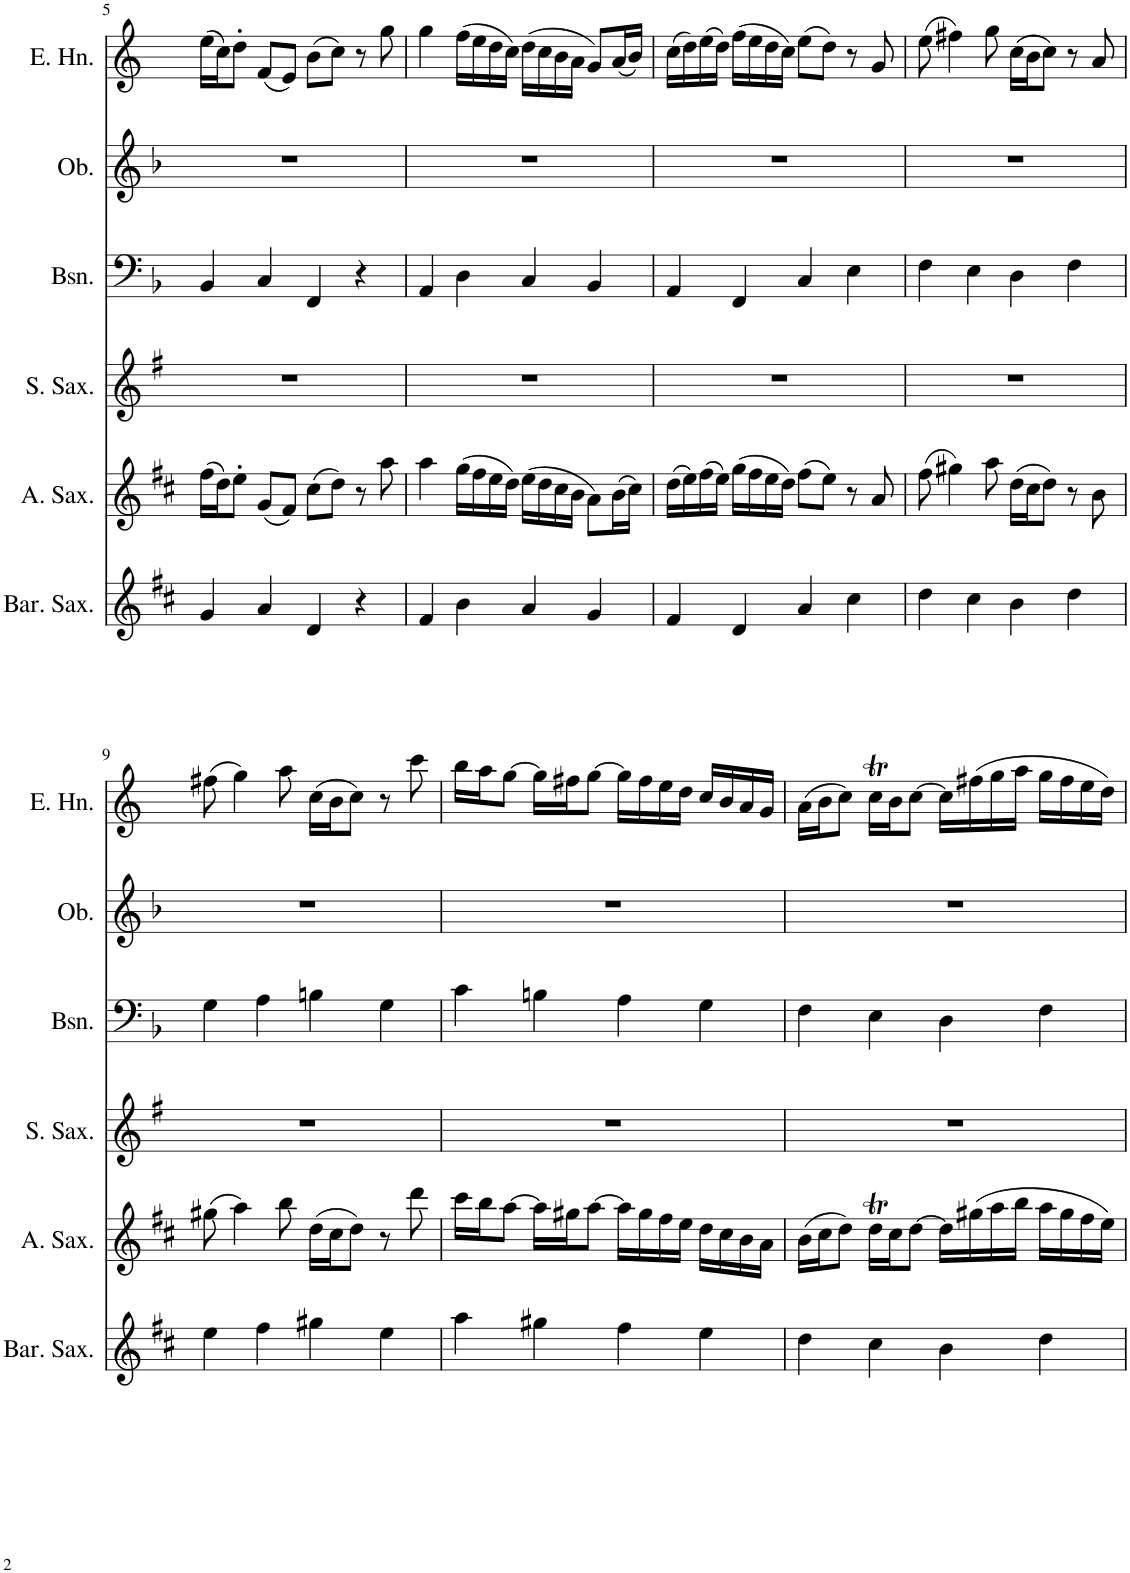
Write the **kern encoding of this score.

**kern	**kern	**kern	**kern	**kern	**kern
*part6	*part5	*part4	*part3	*part2	*part1
*staff6	*staff5	*staff4	*staff3	*staff2	*staff1
*I"Baritone Saxophone	*I"Alto Saxophone	*I"Soprano Saxophone	*I"Bassoon	*I"Oboe	*I"English Horn
*I'Bar. Sax.	*I'A. Sax.	*I'S. Sax.	*I'Bsn.	*I'Ob.	*I'E. Hn.
!!LO:PB:g=z
*clefG2	*clefG2	*clefG2	*clefF4	*clefG2	*clefG2
*Trd12c21	*Trd5c9	*Trd1c2	*	*	*Trd4c7
*k[f#c#]	*k[f#c#]	*k[f#]	*k[b-]	*k[b-]	*k[]
*M4/4	*M4/4	*M4/4	*M4/4	*M4/4	*M4/4
*met(c)	*met(c)	*met(c)	*met(c)	*met(c)	*met(c)
=5	=5	=5	=5	=5	=5
4g/	(16ff#\LL	1r	4BB-/	1r	(16ee\LL
.	16dd\J)	.	.	.	16cc\J)
.	8ee'\J	.	.	.	8dd'\J
4a/	(8g/L	.	4C/	.	(8f/L
.	8f#/J)	.	.	.	8e/J)
4d/	(8cc#\L	.	4FF/	.	(8b\L
.	8dd\J)	.	.	.	8cc\J)
4r	8r	.	4r	.	8r
.	8aa\	.	.	.	8gg\
=6	=6	=6	=6	=6	=6
4f#/	4aa\	1r	4AA/	1r	4gg\
4b\	(16gg\LL	.	4D\	.	(16ff\LL
.	16ff#\	.	.	.	16ee\
.	16ee\	.	.	.	16dd\
.	16dd\JJ)	.	.	.	16cc\JJ)
4a/	(16ee\LL	.	4C/	.	(16dd\LL
.	16dd\	.	.	.	16cc\
.	16cc#\	.	.	.	16b\
.	16b\JJ	.	.	.	16a\JJ
4g/	8a\L)	.	4BB-/	.	8g/L)
.	(16b\L	.	.	.	(16a/L
.	16cc#\JJ)	.	.	.	16b/JJ)
=7	=7	=7	=7	=7	=7
4f#/	(16dd\LL	1r	4AA/	1r	(16cc\LL
.	16ee\)	.	.	.	16dd\)
.	(16ff#\	.	.	.	(16ee\
.	16ee\JJ)	.	.	.	16dd\JJ)
4d/	(16gg\LL	.	4FF/	.	(16ff\LL
.	16ff#\	.	.	.	16ee\
.	16ee\	.	.	.	16dd\
.	16dd\JJ)	.	.	.	16cc\JJ)
4a/	(8ff#\L	.	4C/	.	(8ee\L
.	8ee\J)	.	.	.	8dd\J)
4cc#\	8r	.	4E\	.	8r
.	8a/	.	.	.	8g/
=8	=8	=8	=8	=8	=8
4dd\	(8ff#\	1r	4F\	1r	(8ee\
.	4gg#X\)	.	.	.	4ff#X\)
4cc#\	.	.	4E\	.	.
.	8aa\	.	.	.	8gg\
4b\	(16dd\LL	.	4D\	.	(16cc\LL
.	16cc#\J	.	.	.	16b\J
.	8dd\J)	.	.	.	8cc\J)
4dd\	8r	.	4F\	.	8r
.	8b\	.	.	.	8a/
!!LO:LB:g=z
=9	=9	=9	=9	=9	=9
4ee\	(8gg#X\	1r	4G\	1r	(8ff#X\
.	4aa\)	.	.	.	4gg\)
4ff#\	.	.	4A\	.	.
.	8bb\	.	.	.	8aa\
4gg#X\	(16dd\LL	.	4Bn\	.	(16cc\LL
.	16cc#\J	.	.	.	16b\J
.	8dd\J)	.	.	.	8cc\J)
4ee\	8r	.	4G\	.	8r
.	8ddd\	.	.	.	8ccc\
=10	=10	=10	=10	=10	=10
4aa\	16ccc#\LL	1r	4c\	1r	16bb\LL
.	16bb\J	.	.	.	16aa\J
.	[8aa\J	.	.	.	[8gg\J
4gg#X\	16aa\LL]	.	4Bn\	.	16gg\LL]
.	16gg#X\J	.	.	.	16ff#X\J
.	[8aa\J	.	.	.	[8gg\J
4ff#\	16aa\LL]	.	4A\	.	16gg\LL]
.	16gg#\	.	.	.	16ff#\
.	16ff#\	.	.	.	16ee\
.	16ee\JJ	.	.	.	16dd\JJ
4ee\	16dd\LL	.	4G\	.	16cc/LL
.	16cc#\	.	.	.	16b/
.	16b\	.	.	.	16a/
.	16a\JJ	.	.	.	16g/JJ
=11	=11	=11	=11	=11	=11
4dd\	(16b\LL	1r	4F\	1r	(16a\LL
.	16cc#\J	.	.	.	16b\J
.	8dd\J)	.	.	.	8cc\J)
4cc#\	16ddT\LL	.	4E\	.	16ccT\LL
.	16cc#\J	.	.	.	16b\J
.	[8dd\J	.	.	.	[8cc\J
4b\	16dd\LL]	.	4D\	.	16cc\LL]
.	(16gg#X\	.	.	.	(16ff#X\
.	16aa\	.	.	.	16gg\
.	16bb\JJ	.	.	.	16aa\JJ
4dd\	16aa\LL	.	4F\	.	16gg\LL
.	16gg#\	.	.	.	16ff#\
.	16ff#\	.	.	.	16ee\
.	16ee\JJ)	.	.	.	16dd\JJ)
=	=	=	=	=	=
*-	*-	*-	*-	*-	*-
